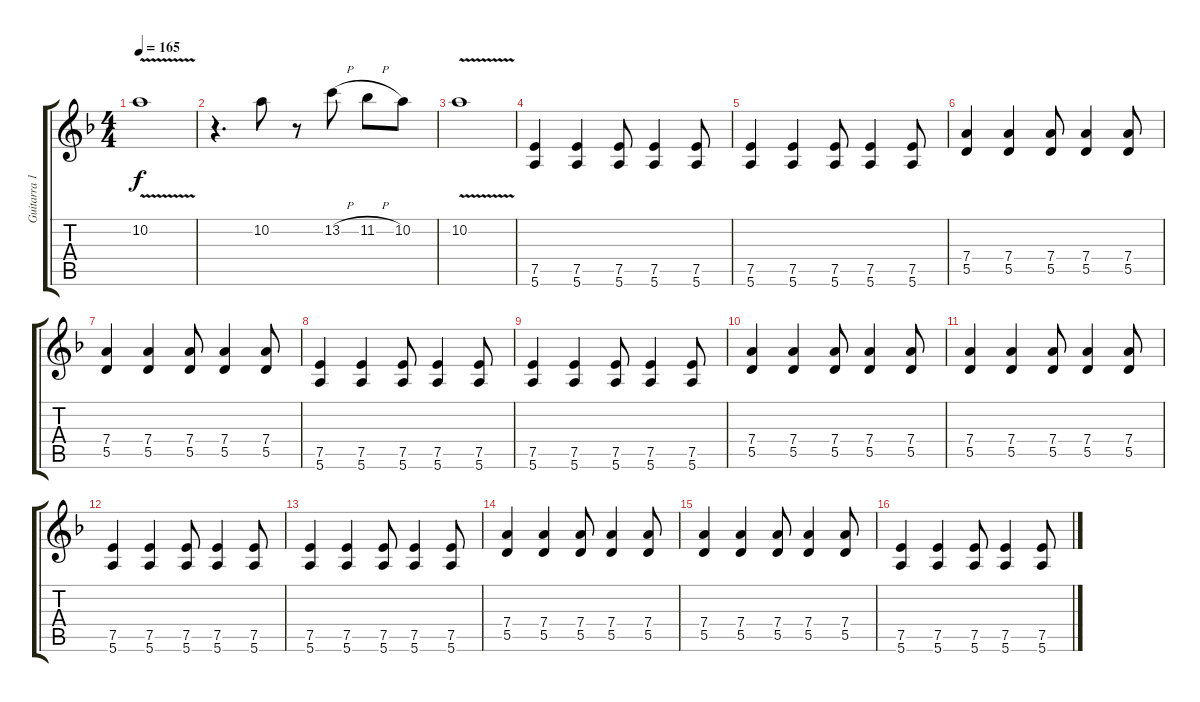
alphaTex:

\track ("Guitarra 1" "Guitarra 1") {instrument electricguitarclean}
\staff {score tabs}
\tuning (E4 B3 G3 D3 A2 E2) {hide}
\ts (4 4)
\tempo 165
\clef g2
\ks dminor
10.2{v}.1{dy f} |
r.4{d} 10.2.8 r.8 13.2{h}.8 11.2{h}.8 10.2.8 |
10.2{v}.1 |
(7.5 5.6).4{instrument distortionguitar} (7.5 5.6).4 (7.5 5.6).8 (7.5 5.6).4 (7.5 5.6).8 |
(7.5 5.6).4 (7.5 5.6).4 (7.5 5.6).8 (7.5 5.6).4 (7.5 5.6).8 |
(7.4 5.5).4 (7.4 5.5).4 (7.4 5.5).8 (7.4 5.5).4 (7.4 5.5).8 |
(7.4 5.5).4 (7.4 5.5).4 (7.4 5.5).8 (7.4 5.5).4 (7.4 5.5).8 |
(7.5 5.6).4 (7.5 5.6).4 (7.5 5.6).8 (7.5 5.6).4 (7.5 5.6).8 |
(7.5 5.6).4 (7.5 5.6).4 (7.5 5.6).8 (7.5 5.6).4 (7.5 5.6).8 |
(7.4 5.5).4 (7.4 5.5).4 (7.4 5.5).8 (7.4 5.5).4 (7.4 5.5).8 |
(7.4 5.5).4 (7.4 5.5).4 (7.4 5.5).8 (7.4 5.5).4 (7.4 5.5).8 |
(7.5 5.6).4 (7.5 5.6).4 (7.5 5.6).8 (7.5 5.6).4 (7.5 5.6).8 |
(7.5 5.6).4 (7.5 5.6).4 (7.5 5.6).8 (7.5 5.6).4 (7.5 5.6).8 |
(7.4 5.5).4 (7.4 5.5).4 (7.4 5.5).8 (7.4 5.5).4 (7.4 5.5).8 |
(7.4 5.5).4 (7.4 5.5).4 (7.4 5.5).8 (7.4 5.5).4 (7.4 5.5).8 |
(7.5 5.6).4 (7.5 5.6).4 (7.5 5.6).8 (7.5 5.6).4 (7.5 5.6).8
